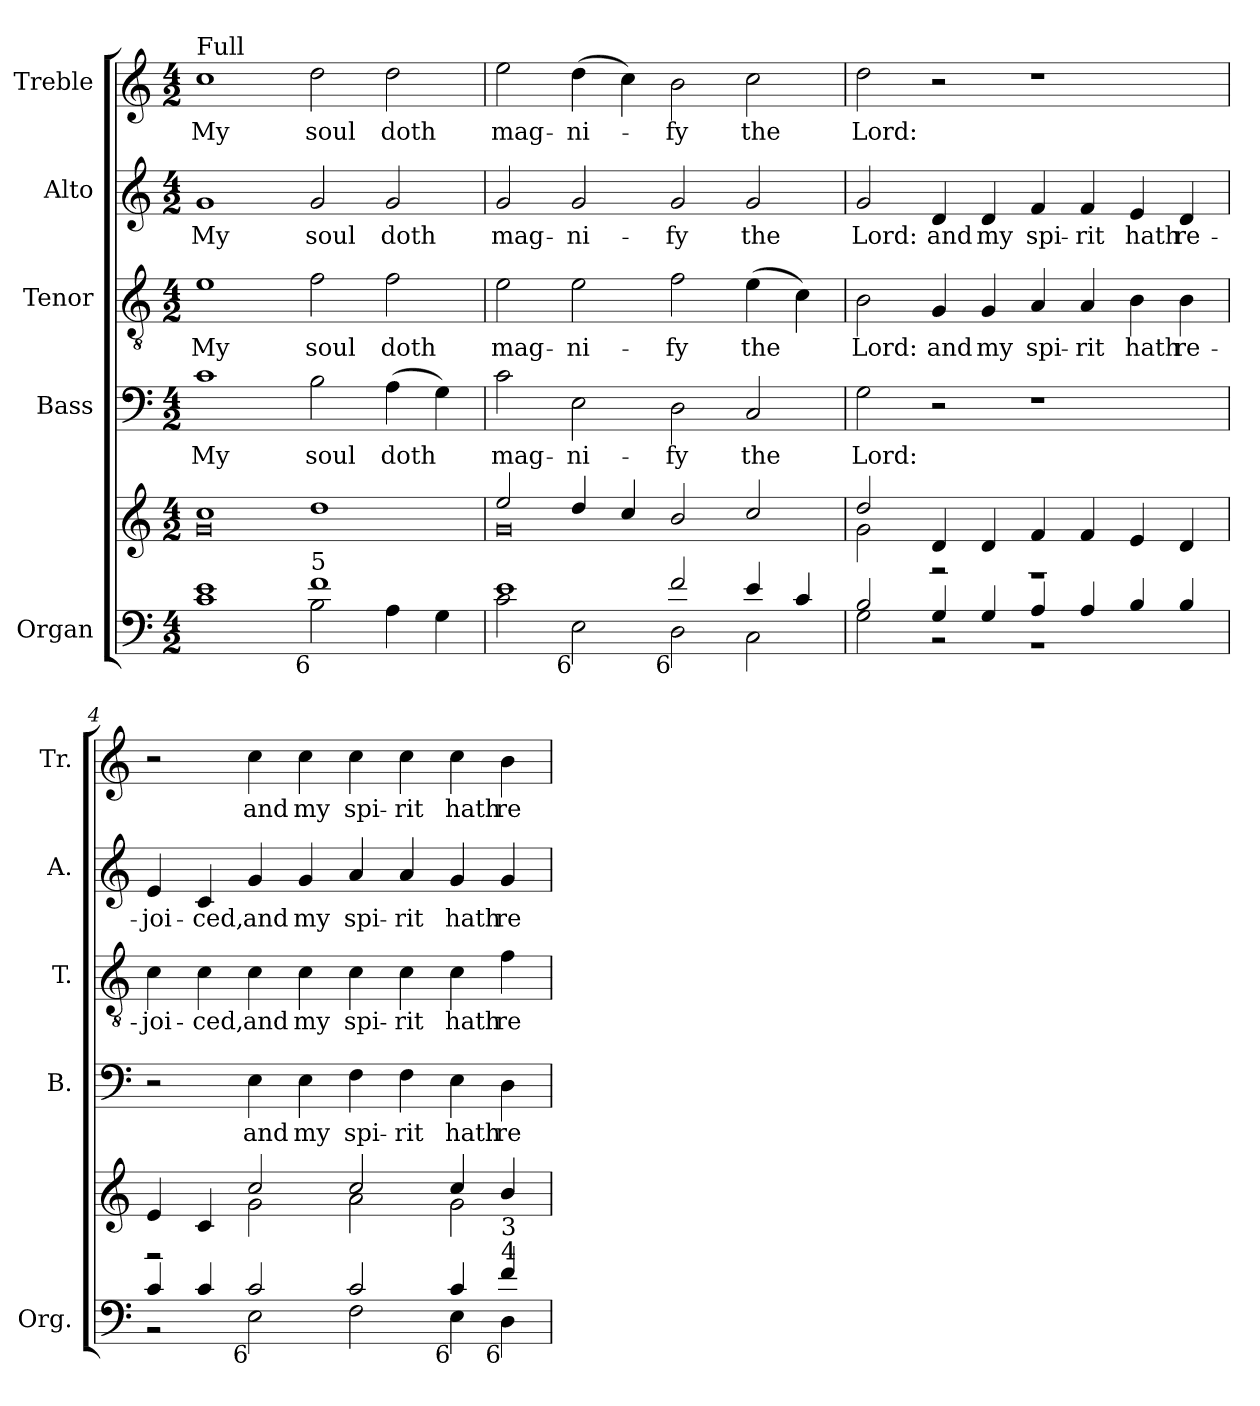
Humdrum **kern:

**kern	**kern	**kern	**text	**kern	**text	**kern	**text	**kern	**text
*part5	*part5	*part4	*part4	*part3	*part3	*part2	*part2	*part1	*part1
*staff6	*staff5	*staff4	*staff4	*staff3	*staff3	*staff2	*staff2	*staff1	*staff1
*I"Organ	*	*I"Bass	*	*I"Tenor	*	*I"Alto	*	*I"Treble	*
*I'Org.	*	*I'B.	*	*I'T.	*	*I'A.	*	*I'Tr.	*
!!LO:PB:g=z
*clefF4	*clefG2	*clefF4	*	*clefGv2	*	*clefG2	*	*clefG2	*
*	*	*	*	*ITrd7c12	*	*	*	*	*
*k[]	*k[]	*k[]	*	*k[]	*	*k[]	*	*k[]	*
*C:	*C:	*C:	*	*C:	*	*C:	*	*C:	*
*M4/2	*M4/2	*M4/2	*	*M4/2	*	*M4/2	*	*M4/2	*
=1	=1	=1	=1	=1	=1	=1	=1	=1	=1
*^	*^	*	*	*	*	*	*	*	*
!	!	!	!	!	!LO:LY:b:color=#000000	!	!	!	!	!	!
!	!	!	!	!	!	!	!LO:LY:b:color=#000000	!	!	!	!
!	!	!	!	!	!	!	!	!	!LO:LY:b:color=#000000	!	!
!	!	!	!	!	!	!	!	!	!	!LO:TX:a:t=Full	!
!	!	!	!	!	!	!	!	!	!	!	!LO:LY:b:color=#000000
1ei	1ci	1cci	0gi	1ci	My	1Ei	My	1gi	My	1cci	My
!	!	!	!	!	!LO:LY:b:color=#000000	!	!	!	!	!	!
!	!	!	!	!	!	!	!LO:LY:b:color=#000000	!	!	!	!
!	!	!	!	!	!	!	!	!	!LO:LY:b:color=#000000	!	!
!LO:TX:b:rj:t=6	!	!	!	!	!	!	!	!	!	!	!
!LO:TX:t=5	!	!	!	!	!	!	!	!	!	!	!
!	!	!	!	!	!	!	!	!	!	!	!LO:LY:b:color=#000000
1fi	2Bi\	1ddi	.	2Bi\	soul	2Fi\	soul	2gi/	soul	2ddi\	soul
!	!	!	!	!	!LO:LY:b:color=#000000	!	!	!	!	!	!
!	!	!	!	!	!	!	!LO:LY:b:color=#000000	!	!	!	!
!	!	!	!	!	!	!	!	!	!LO:LY:b:color=#000000	!	!
!	!	!	!	!	!	!	!	!	!	!	!LO:LY:b:color=#000000
.	4Ai\	.	.	(4Ai\	doth	2Fi\	doth	2gi/	doth	2ddi\	doth
.	4Gi\	.	.	4Gi\)	.	.	.	.	.	.	.
=2	=2	=2	=2	=2	=2	=2	=2	=2	=2	=2	=2
!	!	!	!	!	!LO:LY:b:color=#000000	!	!	!	!	!	!
!	!	!	!	!	!	!	!LO:LY:b:color=#000000	!	!	!	!
!	!	!	!	!	!	!	!	!	!LO:LY:b:color=#000000	!	!
!	!	!	!	!	!	!	!	!	!	!	!LO:LY:b:color=#000000
1ei	2ci\	2eei/	0gi	2ci\	mag-	2Ei\	mag-	2gi/	mag-	2eei\	mag-
!	!	!	!	!	!LO:LY:b:color=#000000	!	!	!	!	!	!
!	!	!	!	!	!	!	!LO:LY:b:color=#000000	!	!	!	!
!	!	!	!	!	!	!	!	!	!LO:LY:b:color=#000000	!	!
!	!LO:TX:b:rj:t=6	!	!	!	!	!	!	!	!	!	!
!	!	!	!	!	!	!	!	!	!	!	!LO:LY:b:color=#000000
.	2Ei\	4ddi/	.	2Ei\	-ni-	2Ei\	-ni-	2gi/	-ni-	(4ddi\	-ni-
.	.	4cci/	.	.	.	.	.	.	.	4cci\)	.
!	!	!	!	!	!LO:LY:b:color=#000000	!	!	!	!	!	!
!	!	!	!	!	!	!	!LO:LY:b:color=#000000	!	!	!	!
!	!	!	!	!	!	!	!	!	!LO:LY:b:color=#000000	!	!
!LO:TX:b:rj:t=6	!	!	!	!	!	!	!	!	!	!	!
!	!	!	!	!	!	!	!	!	!	!	!LO:LY:b:color=#000000
2fi/	2Di\	2bi/	.	2Di\	-fy	2Fi\	-fy	2gi/	-fy	2bi\	-fy
!	!	!	!	!	!LO:LY:b:color=#000000	!	!	!	!	!	!
!	!	!	!	!	!	!	!LO:LY:b:color=#000000	!	!	!	!
!	!	!	!	!	!	!	!	!	!LO:LY:b:color=#000000	!	!
!	!	!	!	!	!	!	!	!	!	!	!LO:LY:b:color=#000000
4ei/	2Ci\	2cci/	.	2Ci/	the	(4Ei\	the	2gi/	the	2cci\	the
4ci/	.	.	.	.	.	4Ci\)	.	.	.	.	.
=3	=3	=3	=3	=3	=3	=3	=3	=3	=3	=3	=3
!	!	!	!	!	!LO:LY:b:color=#000000	!	!	!	!	!	!
!	!	!	!	!	!	!	!LO:LY:b:color=#000000	!	!	!	!
!	!	!	!	!	!	!	!	!	!LO:LY:b:color=#000000	!	!
!	!	!	!	!	!	!	!	!	!	!	!LO:LY:b:color=#000000
2Bi/	2Gi\	2ddi/	2gi\	2Gi\	Lord:	2BBi\	Lord:	2gi/	Lord:	2ddi\	Lord:
!	!	!	!	!	!	!	!LO:LY:b:color=#000000	!	!	!	!
!	!	!	!	!	!	!	!	!	!LO:LY:b:color=#000000	!	!
4Gi/	2r	4di/	2r	2r	.	4GGi/	and	4di/	and	2r	.
!	!	!	!	!	!	!	!LO:LY:b:color=#000000	!	!	!	!
!	!	!	!	!	!	!	!	!	!LO:LY:b:color=#000000	!	!
4Gi/	.	4di/	.	.	.	4GGi/	my	4di/	my	.	.
!	!	!	!	!	!	!	!LO:LY:b:color=#000000	!	!	!	!
!	!	!	!	!	!	!	!	!	!LO:LY:b:color=#000000	!	!
4Ai/	1r	4fi/	1r	1r	.	4AAi/	spi-	4fi/	spi-	1r	.
!	!	!	!	!	!	!	!LO:LY:b:color=#000000	!	!	!	!
!	!	!	!	!	!	!	!	!	!LO:LY:b:color=#000000	!	!
4Ai/	.	4fi/	.	.	.	4AAi/	-rit	4fi/	-rit	.	.
!	!	!	!	!	!	!	!LO:LY:b:color=#000000	!	!	!	!
!	!	!	!	!	!	!	!	!	!LO:LY:b:color=#000000	!	!
4Bi/	.	4ei/	.	.	.	4BBi\	hath	4ei/	hath	.	.
!	!	!	!	!	!	!	!LO:LY:b:color=#000000	!	!	!	!
!	!	!	!	!	!	!	!	!	!LO:LY:b:color=#000000	!	!
4Bi/	.	4di/	.	.	.	4BBi\	re-	4di/	re-	.	.
=4	=4	=4	=4	=4	=4	=4	=4	=4	=4	=4	=4
!	!	!	!	!	!	!	!LO:LY:b:color=#000000	!	!	!	!
!	!	!	!	!	!	!	!	!	!LO:LY:b:color=#000000	!	!
4ci/	2r	4ei/	2r	2r	.	4Ci\	-joi-	4ei/	-joi-	2r	.
!	!	!	!	!	!	!	!LO:LY:b:color=#000000	!	!	!	!
!	!	!	!	!	!	!	!	!	!LO:LY:b:color=#000000	!	!
4ci/	.	4ci/	.	.	.	4Ci\	-ced,	4ci/	-ced,	.	.
!	!	!	!	!	!LO:LY:b:color=#000000	!	!	!	!	!	!
!	!	!	!	!	!	!	!LO:LY:b:color=#000000	!	!	!	!
!	!	!	!	!	!	!	!	!	!LO:LY:b:color=#000000	!	!
!LO:TX:b:rj:t=6	!	!	!	!	!	!	!	!	!	!	!
!	!	!	!	!	!	!	!	!	!	!	!LO:LY:b:color=#000000
2ci/	2Ei\	2cci/	2gi\	4Ei\	and	4Ci\	and	4gi/	and	4cci\	and
!	!	!	!	!	!LO:LY:b:color=#000000	!	!	!	!	!	!
!	!	!	!	!	!	!	!LO:LY:b:color=#000000	!	!	!	!
!	!	!	!	!	!	!	!	!	!LO:LY:b:color=#000000	!	!
!	!	!	!	!	!	!	!	!	!	!	!LO:LY:b:color=#000000
.	.	.	.	4Ei\	my	4Ci\	my	4gi/	my	4cci\	my
!	!	!	!	!	!LO:LY:b:color=#000000	!	!	!	!	!	!
!	!	!	!	!	!	!	!LO:LY:b:color=#000000	!	!	!	!
!	!	!	!	!	!	!	!	!	!LO:LY:b:color=#000000	!	!
!	!	!	!	!	!	!	!	!	!	!	!LO:LY:b:color=#000000
2ci/	2Fi\	2cci/	2ai\	4Fi\	spi-	4Ci\	spi-	4ai/	spi-	4cci\	spi-
!	!	!	!	!	!LO:LY:b:color=#000000	!	!	!	!	!	!
!	!	!	!	!	!	!	!LO:LY:b:color=#000000	!	!	!	!
!	!	!	!	!	!	!	!	!	!LO:LY:b:color=#000000	!	!
!	!	!	!	!	!	!	!	!	!	!	!LO:LY:b:color=#000000
.	.	.	.	4Fi\	-rit	4Ci\	-rit	4ai/	-rit	4cci\	-rit
!	!	!	!	!	!LO:LY:b:color=#000000	!	!	!	!	!	!
!	!	!	!	!	!	!	!LO:LY:b:color=#000000	!	!	!	!
!	!	!	!	!	!	!	!	!	!LO:LY:b:color=#000000	!	!
!LO:TX:b:rj:t=6	!	!	!	!	!	!	!	!	!	!	!
!	!	!	!	!	!	!	!	!	!	!	!LO:LY:b:color=#000000
4ci/	4Ei\	4cci/	2gi\	4Ei\	hath	4Ci\	hath	4gi/	hath	4cci\	hath
!	!	!	!	!	!LO:LY:b:color=#000000	!	!	!	!	!	!
!	!	!	!	!	!	!	!LO:LY:b:color=#000000	!	!	!	!
!	!	!	!	!	!	!	!	!	!LO:LY:b:color=#000000	!	!
!LO:TX:b:rj:t=6	!	!	!	!	!	!	!	!	!	!	!
!LO:TX:t=4	!	!	!	!	!	!	!	!	!	!	!
!LO:TX:t=3	!	!	!	!	!	!	!	!	!	!	!
!	!	!	!	!	!	!	!	!	!	!	!LO:LY:b:color=#000000
4fi/	4Di\	4bi/	.	4Di\	re-	4Fi\	re-	4gi/	re-	4bi\	re-
*v	*v	*	*	*	*	*	*	*	*	*	*
*	*v	*v	*	*	*	*	*	*	*	*
=	=	=	=	=	=	=	=	=	=
*-	*-	*-	*-	*-	*-	*-	*-	*-	*-
